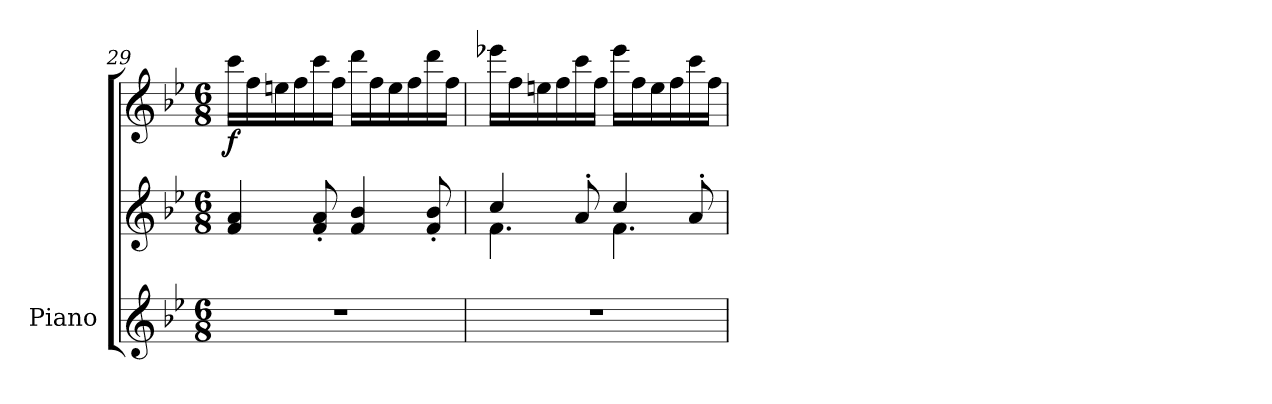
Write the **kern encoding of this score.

**kern	**kern	**kern	**dynam
*part1	*part1	*part1	*part1
*staff3	*staff2	*staff1	*staff1/2/3
*I"Piano	*	*	*
*I'Pno	*	*	*
!!LO:LB:g=z
*clefG2	*clefG2	*clefG2	*
*k[b-e-]	*k[b-e-]	*k[b-e-]	*
*M6/8	*M6/8	*M6/8	*
=29	=29	=29	=29
!	!	!	!LO:DY:b
2.r	4f/ 4a/	16ccc\LL	f
.	.	16ff\	.
.	.	16een\	.
.	.	16ff\	.
.	8f/' 8a/'	16ccc\	.
.	.	16ff\JJ	.
.	4f/ 4b-/	16ddd\LL	.
.	.	16ff\	.
.	.	16ee\	.
.	.	16ff\	.
.	8f/' 8b-/'	16ddd\	.
.	.	16ff\JJ	.
=30	=30	=30	=30
*	*^	*	*
2.r	4cc/	4.f\	16eee-X\LL	.
.	.	.	16ff\	.
.	.	.	16een\	.
.	.	.	16ff\	.
.	8a'/	.	16ccc\	.
.	.	.	16ff\JJ	.
.	4cc/	4.f\	16eee-\LL	.
.	.	.	16ff\	.
.	.	.	16ee\	.
.	.	.	16ff\	.
.	8a'/	.	16ccc\	.
.	.	.	16ff\JJ	.
*	*v	*v	*	*
=	=	=	=
*-	*-	*-	*-
